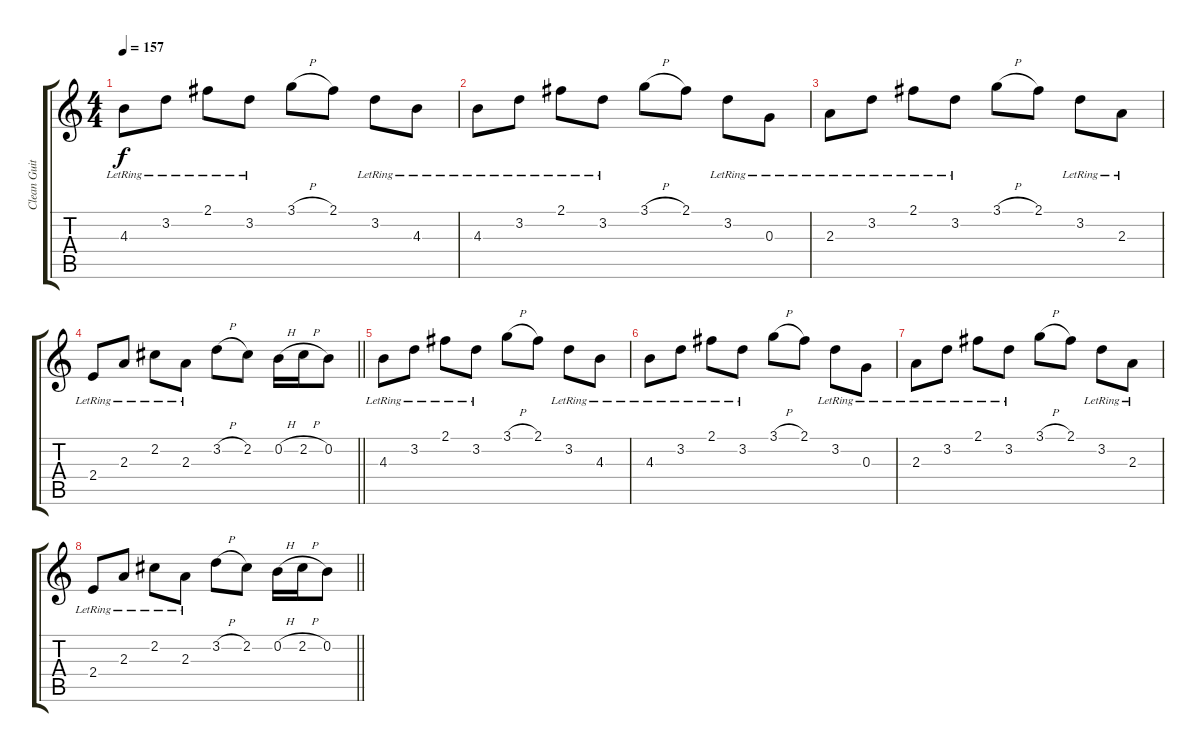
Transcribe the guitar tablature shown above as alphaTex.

\track ("Clean Guitar" "Clean Guit") {instrument electricguitarclean}
\staff {score tabs}
\tuning (E4 B3 G3 D3 A2 E2) {hide}
\ts (4 4)
\tempo 157
\clef g2
\ks c
4.3{lr}.8{dy f} 3.2{lr}.8 2.1{lr}.8 3.2{lr}.8 3.1{h}.8 2.1.8 3.2{lr}.8 4.3{lr}.8 |
4.3{lr}.8 3.2{lr}.8 2.1{lr}.8 3.2{lr}.8 3.1{h}.8 2.1.8 3.2{lr}.8 0.3{lr}.8 |
2.3{lr}.8 3.2{lr}.8 2.1{lr}.8 3.2{lr}.8 3.1{h}.8 2.1.8 3.2{lr}.8 2.3{lr}.8 |
\barLineRight lightlight
2.4{lr}.8 2.3{lr}.8 2.2{lr}.8 2.3{lr}.8 3.2{h}.8 2.2.8 0.2{h}.16 2.2{h}.16 0.2.8 |
4.3{lr}.8 3.2{lr}.8 2.1{lr}.8 3.2{lr}.8 3.1{h}.8 2.1.8 3.2{lr}.8 4.3{lr}.8 |
4.3{lr}.8 3.2{lr}.8 2.1{lr}.8 3.2{lr}.8 3.1{h}.8 2.1.8 3.2{lr}.8 0.3{lr}.8 |
2.3{lr}.8 3.2{lr}.8 2.1{lr}.8 3.2{lr}.8 3.1{h}.8 2.1.8 3.2{lr}.8 2.3{lr}.8 |
\barLineRight lightlight
2.4{lr}.8 2.3{lr}.8 2.2{lr}.8 2.3{lr}.8 3.2{h}.8 2.2.8 0.2{h}.16 2.2{h}.16 0.2.8
